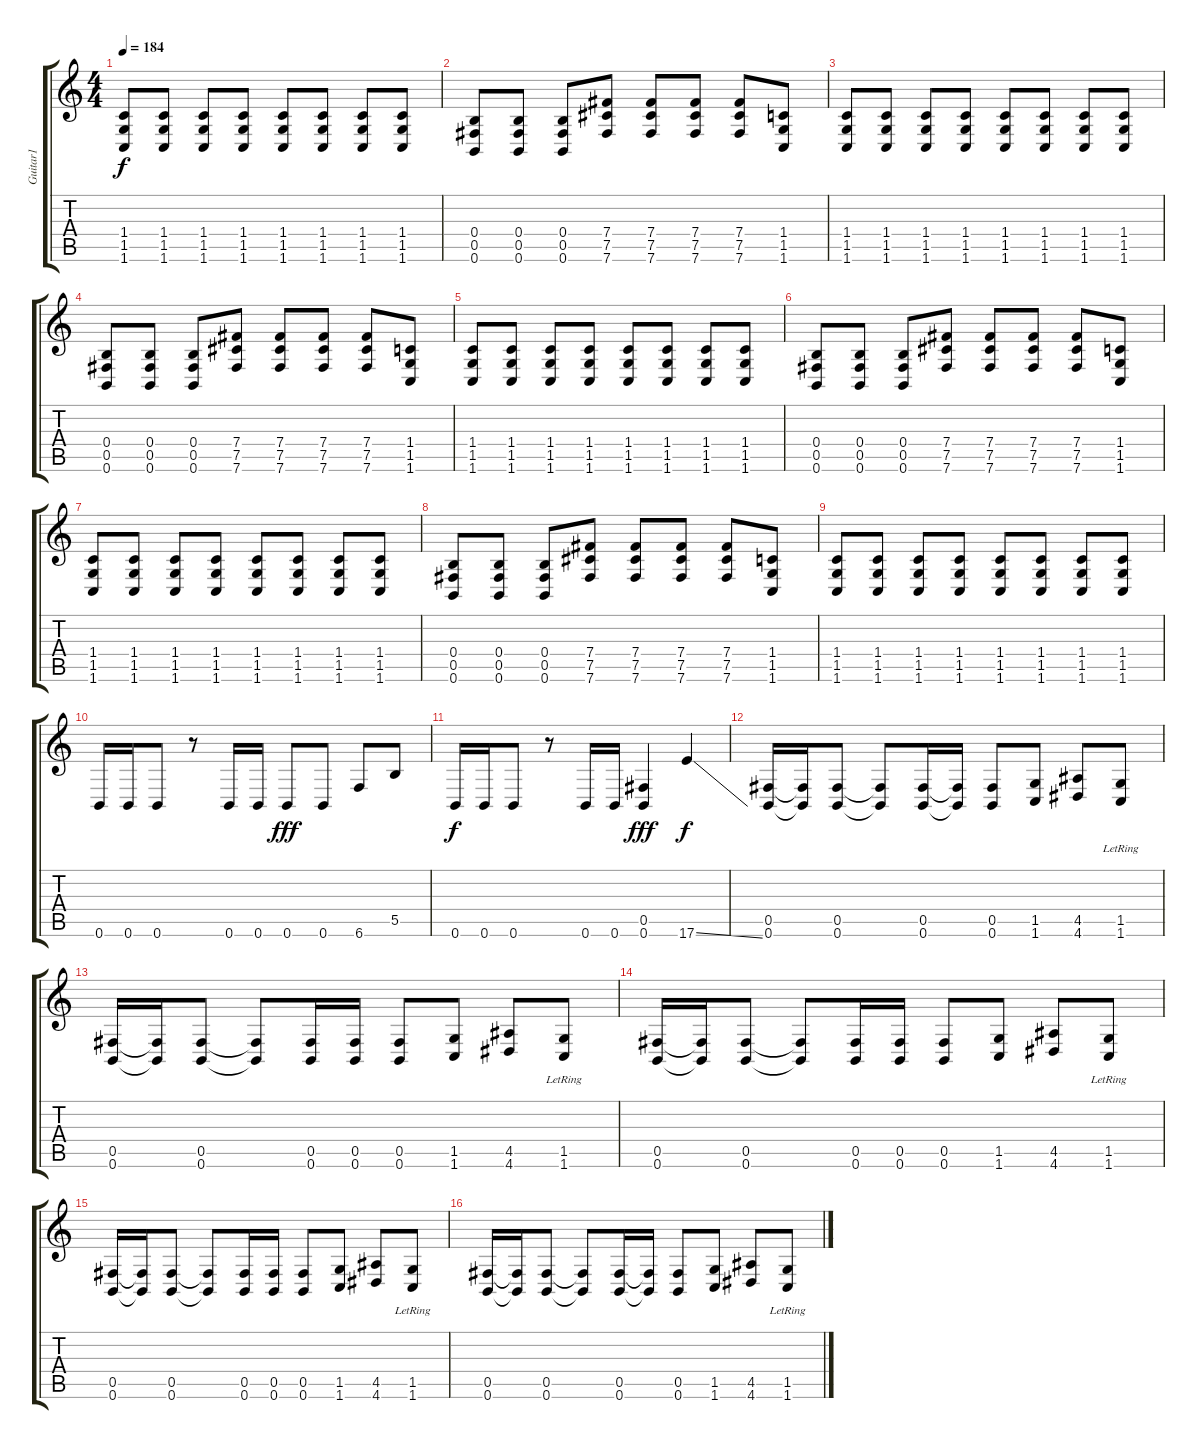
\track ("Guitar1" "Guitar1") {instrument distortionguitar}
\staff {score tabs}
\tuning (Db4 Ab3 E3 B2 Gb2 B1) {hide}
\ts (4 4)
\tempo 184
\clef g2
\ks c
(1.4 1.5 1.6).8{dy f} (1.4 1.5 1.6).8 (1.4 1.5 1.6).8 (1.4 1.5 1.6).8 (1.4 1.5 1.6).8 (1.4 1.5 1.6).8 (1.4 1.5 1.6).8 (1.4 1.5 1.6).8 |
(0.4 0.5 0.6).8 (0.4 0.5 0.6).8 (0.4 0.5 0.6).8 (7.4 7.5 7.6).8 (7.4 7.5 7.6).8 (7.4 7.5 7.6).8 (7.4 7.5 7.6).8 (1.4 1.5 1.6).8 |
(1.4 1.5 1.6).8 (1.4 1.5 1.6).8 (1.4 1.5 1.6).8 (1.4 1.5 1.6).8 (1.4 1.5 1.6).8 (1.4 1.5 1.6).8 (1.4 1.5 1.6).8 (1.4 1.5 1.6).8 |
(0.4 0.5 0.6).8 (0.4 0.5 0.6).8 (0.4 0.5 0.6).8 (7.4 7.5 7.6).8 (7.4 7.5 7.6).8 (7.4 7.5 7.6).8 (7.4 7.5 7.6).8 (1.4 1.5 1.6).8 |
(1.4 1.5 1.6).8 (1.4 1.5 1.6).8 (1.4 1.5 1.6).8 (1.4 1.5 1.6).8 (1.4 1.5 1.6).8 (1.4 1.5 1.6).8 (1.4 1.5 1.6).8 (1.4 1.5 1.6).8 |
(0.4 0.5 0.6).8 (0.4 0.5 0.6).8 (0.4 0.5 0.6).8 (7.4 7.5 7.6).8 (7.4 7.5 7.6).8 (7.4 7.5 7.6).8 (7.4 7.5 7.6).8 (1.4 1.5 1.6).8 |
(1.4 1.5 1.6).8 (1.4 1.5 1.6).8 (1.4 1.5 1.6).8 (1.4 1.5 1.6).8 (1.4 1.5 1.6).8 (1.4 1.5 1.6).8 (1.4 1.5 1.6).8 (1.4 1.5 1.6).8 |
(0.4 0.5 0.6).8 (0.4 0.5 0.6).8 (0.4 0.5 0.6).8 (7.4 7.5 7.6).8 (7.4 7.5 7.6).8 (7.4 7.5 7.6).8 (7.4 7.5 7.6).8 (1.4 1.5 1.6).8 |
(1.4 1.5 1.6).8 (1.4 1.5 1.6).8 (1.4 1.5 1.6).8 (1.4 1.5 1.6).8 (1.4 1.5 1.6).8 (1.4 1.5 1.6).8 (1.4 1.5 1.6).8 (1.4 1.5 1.6).8 |
0.6.16 0.6.16 0.6.8 r.8 0.6.16 0.6.16 0.6.8{dy fff} 0.6.8 6.6.8 5.5.8 |
0.6.16{dy f} 0.6.16 0.6.8 r.8 0.6.16 0.6.16 (0.5 0.6).4{dy fff} 17.6{ss}.4{dy f} |
(0.5 0.6).16 (0.5{t} 0.6{t}).16 (0.5 0.6).8 (0.5{t} 0.6{t}).8 (0.5 0.6).16 (0.5{t} 0.6{t}).16 (0.5 0.6).8 (1.5 1.6).8 (4.5 4.6).8 (1.5{lr} 1.6).8 |
(0.5 0.6).16 (0.5{t} 0.6{t}).16 (0.5 0.6).8 (0.5{t} 0.6{t}).8 (0.5 0.6).16 (0.5 0.6).16 (0.5 0.6).8 (1.5 1.6).8 (4.5 4.6).8 (1.5{lr} 1.6).8 |
(0.5 0.6).16 (0.5{t} 0.6{t}).16 (0.5 0.6).8 (0.5{t} 0.6{t}).8 (0.5 0.6).16 (0.5 0.6).16 (0.5 0.6).8 (1.5 1.6).8 (4.5 4.6).8 (1.5{lr} 1.6).8 |
(0.5 0.6).16 (0.5{t} 0.6{t}).16 (0.5 0.6).8 (0.5{t} 0.6{t}).8 (0.5 0.6).16 (0.5 0.6).16 (0.5 0.6).8 (1.5 1.6).8 (4.5 4.6).8 (1.5{lr} 1.6).8 |
(0.5 0.6).16 (0.5{t} 0.6{t}).16 (0.5 0.6).8 (0.5{t} 0.6{t}).8 (0.5 0.6).16 (0.5{t} 0.6{t}).16 (0.5 0.6).8 (1.5 1.6).8 (4.5 4.6).8 (1.5{lr} 1.6).8
